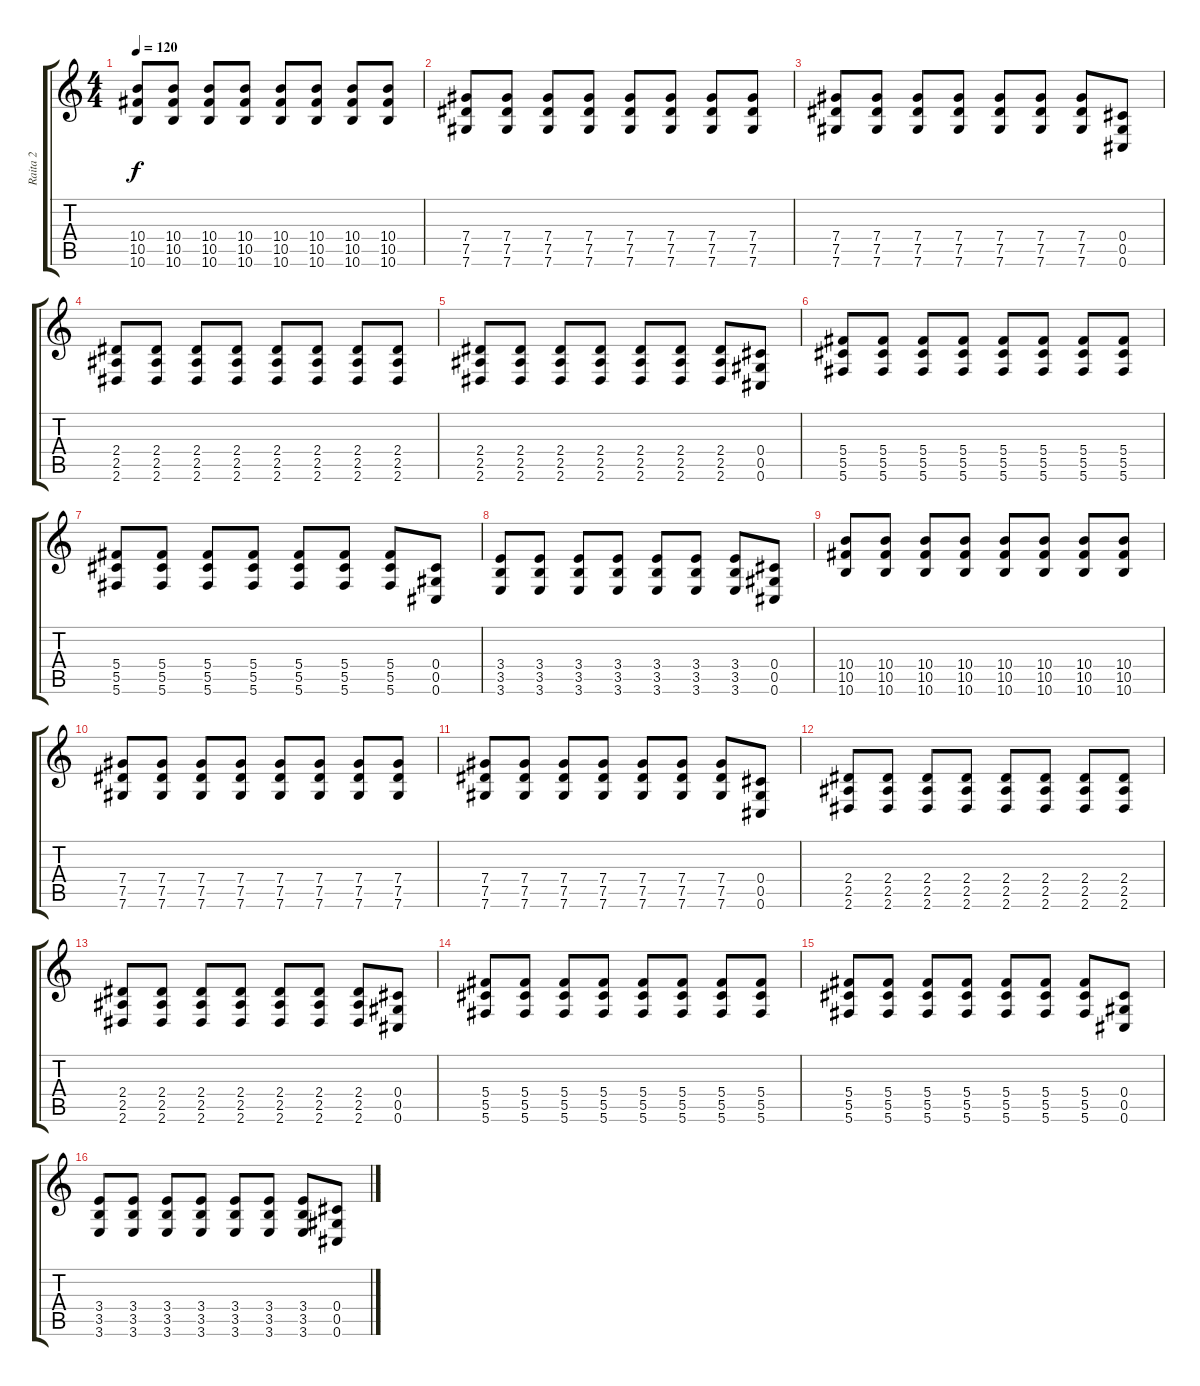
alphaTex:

\track ("Raita 2" "Raita 2") {instrument distortionguitar}
\staff {score tabs}
\tuning (Eb4 Bb3 Gb3 Db3 Ab2 Db2) {hide}
\ts (4 4)
\tempo 120
\clef g2
\ks c
(10.4 10.5 10.6).8{dy f} (10.4 10.5 10.6).8 (10.4 10.5 10.6).8 (10.4 10.5 10.6).8 (10.4 10.5 10.6).8 (10.4 10.5 10.6).8 (10.4 10.5 10.6).8 (10.4 10.5 10.6).8 |
(7.4 7.5 7.6).8 (7.4 7.5 7.6).8 (7.4 7.5 7.6).8 (7.4 7.5 7.6).8 (7.4 7.5 7.6).8 (7.4 7.5 7.6).8 (7.4 7.5 7.6).8 (7.4 7.5 7.6).8 |
(7.4 7.5 7.6).8 (7.4 7.5 7.6).8 (7.4 7.5 7.6).8 (7.4 7.5 7.6).8 (7.4 7.5 7.6).8 (7.4 7.5 7.6).8 (7.4 7.5 7.6).8 (0.4 0.5 0.6).8 |
(2.4 2.5 2.6).8 (2.4 2.5 2.6).8 (2.4 2.5 2.6).8 (2.4 2.5 2.6).8 (2.4 2.5 2.6).8 (2.4 2.5 2.6).8 (2.4 2.5 2.6).8 (2.4 2.5 2.6).8 |
(2.4 2.5 2.6).8 (2.4 2.5 2.6).8 (2.4 2.5 2.6).8 (2.4 2.5 2.6).8 (2.4 2.5 2.6).8 (2.4 2.5 2.6).8 (2.4 2.5 2.6).8 (0.4 0.5 0.6).8 |
(5.4 5.5 5.6).8 (5.4 5.5 5.6).8 (5.4 5.5 5.6).8 (5.4 5.5 5.6).8 (5.4 5.5 5.6).8 (5.4 5.5 5.6).8 (5.4 5.5 5.6).8 (5.4 5.5 5.6).8 |
(5.4 5.5 5.6).8 (5.4 5.5 5.6).8 (5.4 5.5 5.6).8 (5.4 5.5 5.6).8 (5.4 5.5 5.6).8 (5.4 5.5 5.6).8 (5.4 5.5 5.6).8 (0.4 0.5 0.6).8 |
(3.4 3.5 3.6).8 (3.4 3.5 3.6).8 (3.4 3.5 3.6).8 (3.4 3.5 3.6).8 (3.4 3.5 3.6).8 (3.4 3.5 3.6).8 (3.4 3.5 3.6).8 (0.4 0.5 0.6).8 |
(10.4 10.5 10.6).8 (10.4 10.5 10.6).8 (10.4 10.5 10.6).8 (10.4 10.5 10.6).8 (10.4 10.5 10.6).8 (10.4 10.5 10.6).8 (10.4 10.5 10.6).8 (10.4 10.5 10.6).8 |
(7.4 7.5 7.6).8 (7.4 7.5 7.6).8 (7.4 7.5 7.6).8 (7.4 7.5 7.6).8 (7.4 7.5 7.6).8 (7.4 7.5 7.6).8 (7.4 7.5 7.6).8 (7.4 7.5 7.6).8 |
(7.4 7.5 7.6).8 (7.4 7.5 7.6).8 (7.4 7.5 7.6).8 (7.4 7.5 7.6).8 (7.4 7.5 7.6).8 (7.4 7.5 7.6).8 (7.4 7.5 7.6).8 (0.4 0.5 0.6).8 |
(2.4 2.5 2.6).8 (2.4 2.5 2.6).8 (2.4 2.5 2.6).8 (2.4 2.5 2.6).8 (2.4 2.5 2.6).8 (2.4 2.5 2.6).8 (2.4 2.5 2.6).8 (2.4 2.5 2.6).8 |
(2.4 2.5 2.6).8 (2.4 2.5 2.6).8 (2.4 2.5 2.6).8 (2.4 2.5 2.6).8 (2.4 2.5 2.6).8 (2.4 2.5 2.6).8 (2.4 2.5 2.6).8 (0.4 0.5 0.6).8 |
(5.4 5.5 5.6).8 (5.4 5.5 5.6).8 (5.4 5.5 5.6).8 (5.4 5.5 5.6).8 (5.4 5.5 5.6).8 (5.4 5.5 5.6).8 (5.4 5.5 5.6).8 (5.4 5.5 5.6).8 |
(5.4 5.5 5.6).8 (5.4 5.5 5.6).8 (5.4 5.5 5.6).8 (5.4 5.5 5.6).8 (5.4 5.5 5.6).8 (5.4 5.5 5.6).8 (5.4 5.5 5.6).8 (0.4 0.5 0.6).8 |
(3.4 3.5 3.6).8 (3.4 3.5 3.6).8 (3.4 3.5 3.6).8 (3.4 3.5 3.6).8 (3.4 3.5 3.6).8 (3.4 3.5 3.6).8 (3.4 3.5 3.6).8 (0.4 0.5 0.6).8
